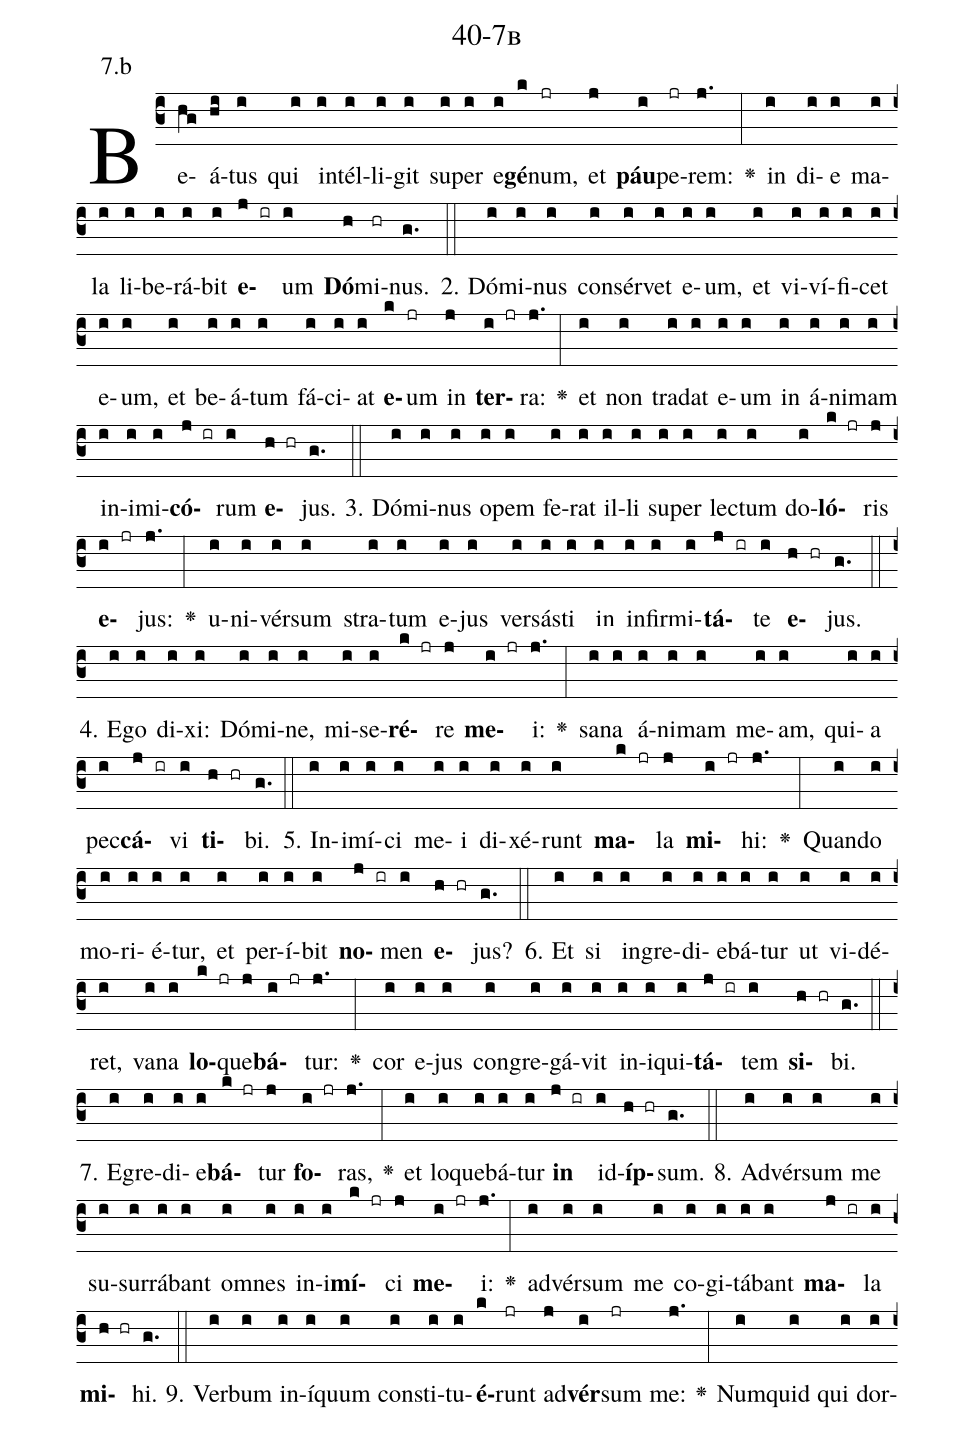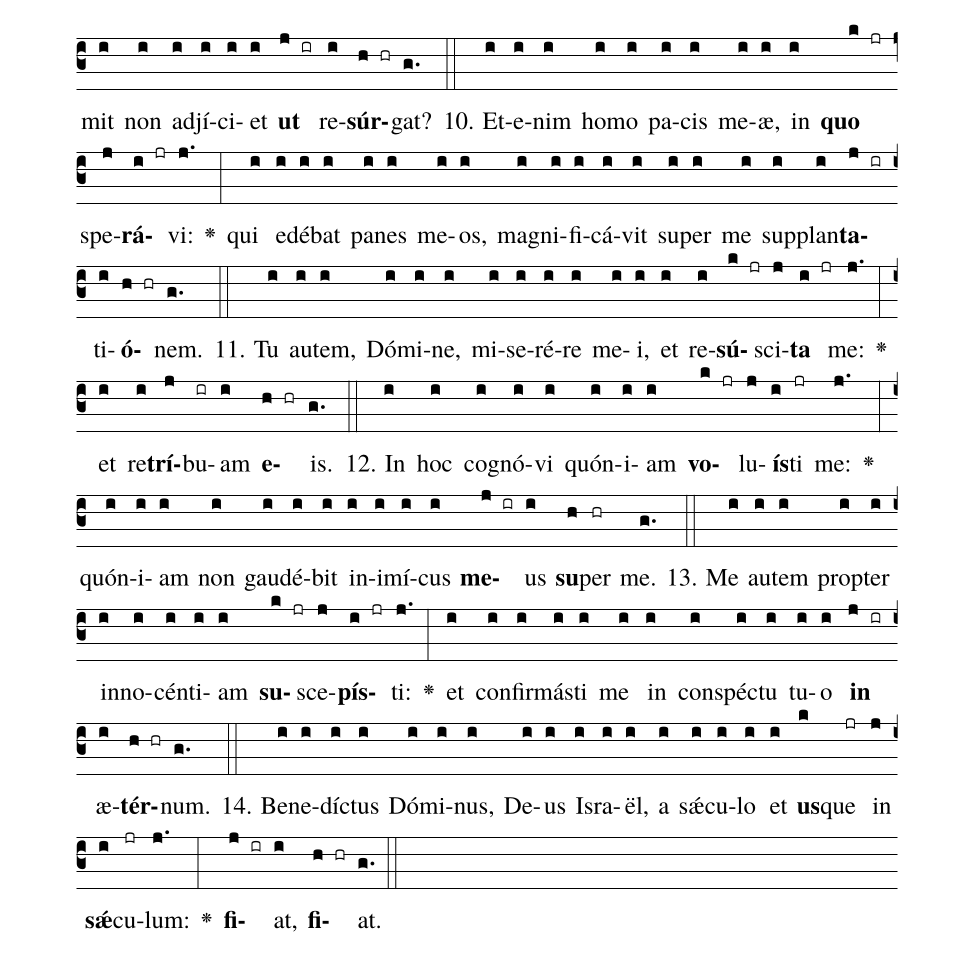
name: 40-7b;
annotation: 7.b;
%%
(c3)Be(hg)á(hi)tus(i) qui(i) in(i)tél(i)li(i)git(i) su(i)per(i) e(i)<b>gé</b>(k)num,(jr) et(j) <b>páu</b>(i)pe(jr)rem:(j.) <v>\greheightstar</v>(:) in(i) di(i)e(i) ma(i)la(i) li(i)be(i)rá(i)bit(i) <b>e</b>(j ir)um(i) <b>Dó</b>(h)mi(hr)nus.(g.) (::)
2. Dó(i)mi(i)nus(i) con(i)sér(i)vet(i) e(i)um,(i) et(i) vi(i)ví(i)fi(i)cet(i) e(i)um,(i) et(i) be(i)á(i)tum(i) fá(i)ci(i)at(i) <b>e</b>(k)um(jr) in(j) <b>ter</b>(i jr)ra:(j.) <v>\greheightstar</v>(:) et(i) non(i) tra(i)dat(i) e(i)um(i) in(i) á(i)ni(i)mam(i) in(i)i(i)mi(i)<b>có</b>(j ir)rum(i) <b>e</b>(h hr)jus.(g.) (::)
3. Dó(i)mi(i)nus(i) o(i)pem(i) fe(i)rat(i) il(i)li(i) su(i)per(i) lec(i)tum(i) do(i)<b>ló</b>(k jr)ris(j) <b>e</b>(i jr)jus:(j.) <v>\greheightstar</v>(:) u(i)ni(i)vér(i)sum(i) stra(i)tum(i) e(i)jus(i) ver(i)sás(i)ti(i) in(i) in(i)fir(i)mi(i)<b>tá</b>(j ir)te(i) <b>e</b>(h hr)jus.(g.) (::)
4. E(i)go(i) di(i)xi:(i) Dó(i)mi(i)ne,(i) mi(i)se(i)<b>ré</b>(k jr)re(j) <b>me</b>(i jr)i:(j.) <v>\greheightstar</v>(:) sa(i)na(i) á(i)ni(i)mam(i) me(i)am,(i) qui(i)a(i) pec(i)<b>cá</b>(j ir)vi(i) <b>ti</b>(h hr)bi.(g.) (::)
5. In(i)i(i)mí(i)ci(i) me(i)i(i) di(i)xé(i)runt(i) <b>ma</b>(k jr)la(j) <b>mi</b>(i jr)hi:(j.) <v>\greheightstar</v>(:) Quan(i)do(i) mo(i)ri(i)é(i)tur,(i) et(i) per(i)í(i)bit(i) <b>no</b>(j ir)men(i) <b>e</b>(h hr)jus?(g.) (::)
6. Et(i) si(i) in(i)gre(i)di(i)e(i)bá(i)tur(i) ut(i) vi(i)dé(i)ret,(i) va(i)na(i) <b>lo</b>(k jr)que(j)<b>bá</b>(i jr)tur:(j.) <v>\greheightstar</v>(:) cor(i) e(i)jus(i) con(i)gre(i)gá(i)vit(i) in(i)i(i)qui(i)<b>tá</b>(j ir)tem(i) <b>si</b>(h hr)bi.(g.) (::)
7. E(i)gre(i)di(i)e(i)<b>bá</b>(k jr)tur(j) <b>fo</b>(i jr)ras,(j.) <v>\greheightstar</v>(:) et(i) lo(i)que(i)bá(i)tur(i) <b>in</b>(j ir) id(i)<b>íp</b>(h hr)sum.(g.) (::)
8. Ad(i)vér(i)sum(i) me(i) su(i)sur(i)rá(i)bant(i) om(i)nes(i) in(i)i(i)<b>mí</b>(k jr)ci(j) <b>me</b>(i jr)i:(j.) <v>\greheightstar</v>(:) ad(i)vér(i)sum(i) me(i) co(i)gi(i)tá(i)bant(i) <b>ma</b>(j ir)la(i) <b>mi</b>(h hr)hi.(g.) (::)
9. Ver(i)bum(i) in(i)í(i)quum(i) con(i)sti(i)tu(i)<b>é</b>(k)runt(jr) ad(j)<b>vér</b>(i)sum(jr) me:(j.) <v>\greheightstar</v>(:) Num(i)quid(i) qui(i) dor(i)mit(i) non(i) ad(i)jí(i)ci(i)et(i) <b>ut</b>(j ir) re(i)<b>súr</b>(h hr)gat?(g.) (::)
10. Et(i)e(i)nim(i) ho(i)mo(i) pa(i)cis(i) me(i)æ,(i) in(i) <b>quo</b>(k jr) spe(j)<b>rá</b>(i jr)vi:(j.) <v>\greheightstar</v>(:) qui(i) e(i)dé(i)bat(i) pa(i)nes(i) me(i)os,(i) ma(i)gni(i)fi(i)cá(i)vit(i) su(i)per(i) me(i) sup(i)plan(i)<b>ta</b>(j ir)ti(i)<b>ó</b>(h hr)nem.(g.) (::)
11. Tu(i) au(i)tem,(i) Dó(i)mi(i)ne,(i) mi(i)se(i)ré(i)re(i) me(i)i,(i) et(i) re(i)<b>sú</b>(k jr)sci(j)<b>ta</b>(i jr) me:(j.) <v>\greheightstar</v>(:) et(i) re(i)<b>trí</b>(j)bu(ir)am(i) <b>e</b>(h hr)is.(g.) (::)
12. In(i) hoc(i) co(i)gnó(i)vi(i) quón(i)i(i)am(i) <b>vo</b>(k jr)lu(j)<b>ís</b>(i)ti(jr) me:(j.) <v>\greheightstar</v>(:) quón(i)i(i)am(i) non(i) gau(i)dé(i)bit(i) in(i)i(i)mí(i)cus(i) <b>me</b>(j ir)us(i) <b>su</b>(h)per(hr) me.(g.) (::)
13. Me(i) au(i)tem(i) prop(i)ter(i) in(i)no(i)cén(i)ti(i)am(i) <b>su</b>(k jr)sce(j)<b>pís</b>(i jr)ti:(j.) <v>\greheightstar</v>(:) et(i) con(i)fir(i)más(i)ti(i) me(i) in(i) con(i)spéc(i)tu(i) tu(i)o(i) <b>in</b>(j ir) æ(i)<b>tér</b>(h hr)num.(g.) (::)
14. Be(i)ne(i)díc(i)tus(i) Dó(i)mi(i)nus,(i) De(i)us(i) Is(i)ra(i)ël,(i) a(i) sǽ(i)cu(i)lo(i) et(i) <b>us</b>(k)que(jr) in(j) <b>sǽ</b>(i)cu(jr)lum:(j.) <v>\greheightstar</v>(:) <b>fi</b>(j ir)at,(i) <b>fi</b>(h hr)at.(g.) (::)
